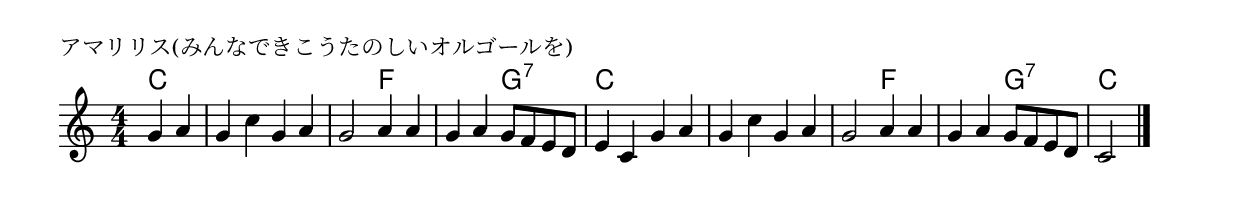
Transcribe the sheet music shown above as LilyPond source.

\version "2.18.2"

% アマリリス(みんなできこうたのしいオルゴールを)
% \index{あまりりす@アマリリス(みんなできこうたのしいオルゴールを)}

\header {
piece = "アマリリス(みんなできこうたのしいオルゴールを)"
}

melody =
\relative c'' {
\key c \major
\time 4/4
\set Score.tempoHideNote = ##t
\tempo 4=120
\numericTimeSignature

\partial 2
g4 a |%0
g c g a |%1
g2 a4 a |%2
g a g8 f e d |%3
e4 c g' a |%4
g c g a |%5
g2 a4 a |%6
g a g8 f e d |%7
c2


\bar "|."
}

\score {
<<
\chords {
\set chordChanges=##t
%
c2 c1 c2 f f g:7 c1
c c2 f f g:7 c1
}
\new Staff {\melody}
>>

\layout {
line-width = #190
indent = 0\mm
}

\midi {}

}